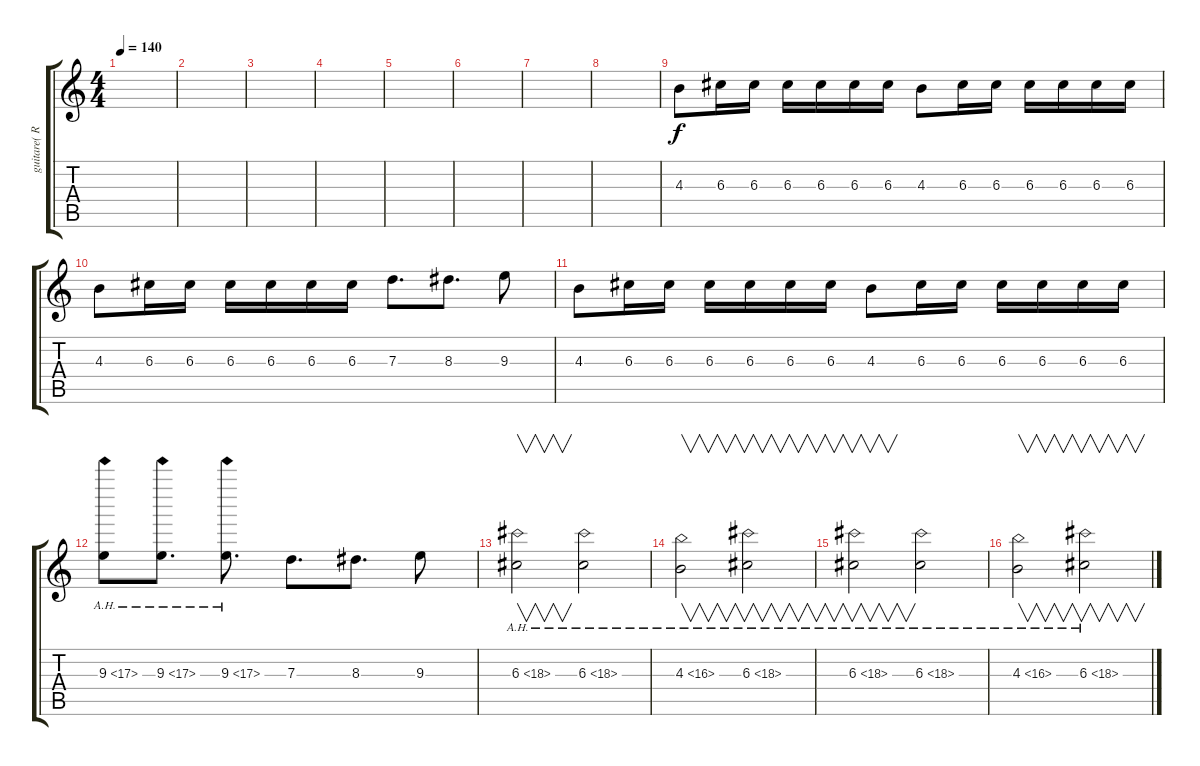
\track ("guitare( Ronald McMurder )" "guitare( R") {instrument distortionguitar}
\staff {score tabs}
\tuning (E4 B3 G3 D3 A2 E2) {hide}
\ts (4 4)
\tempo 140
\clef g2
\ks c
|
|
|
|
|
|
|
|
4.3.8 6.3.16 6.3.16 6.3.16 6.3.16 6.3.16 6.3.16 4.3.8 6.3.16 6.3.16 6.3.16 6.3.16 6.3.16 6.3.16 |
4.3.8 6.3.16 6.3.16 6.3.16 6.3.16 6.3.16 6.3.16 7.3.8{d} 8.3.8{d} 9.3.8 |
4.3.8 6.3.16 6.3.16 6.3.16 6.3.16 6.3.16 6.3.16 4.3.8 6.3.16 6.3.16 6.3.16 6.3.16 6.3.16 6.3.16 |
9.3{ah 8}.8 9.3{ah 8}.8{d} 9.3{ah 8}.8{d} 7.3.8{d} 8.3.8{d} 9.3.8 |
6.3{ah 12}.2{v} 6.3{ah 12}.2 |
4.3{ah 12}.2{v} 6.3{ah 12}.2{v} |
6.3{ah 12}.2{v} 6.3{ah 12}.2 |
4.3{ah 12}.2{v} 6.3{ah 12}.2{v}
